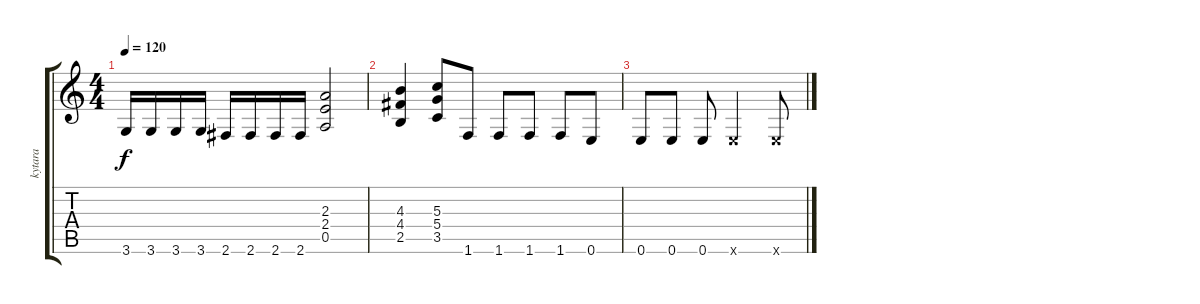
\track ("kytara" "kytara") {instrument distortionguitar}
\staff {score tabs}
\tuning (E4 B3 G3 D3 A2 E2) {hide}
\ts (4 4)
\tempo 120
\clef g2
\ks c
3.6.16{dy f} 3.6.16 3.6.16 3.6.16 2.6.16 2.6.16 2.6.16 2.6.16 (2.3 2.4 0.5).2 |
(4.3 4.4 2.5).4 (5.3 5.4 3.5).8 1.6.8 1.6.8 1.6.8 1.6.8 0.6.8 |
0.6.8 0.6.8 0.6.8 0.6{x}.2 0.6{x}.8
